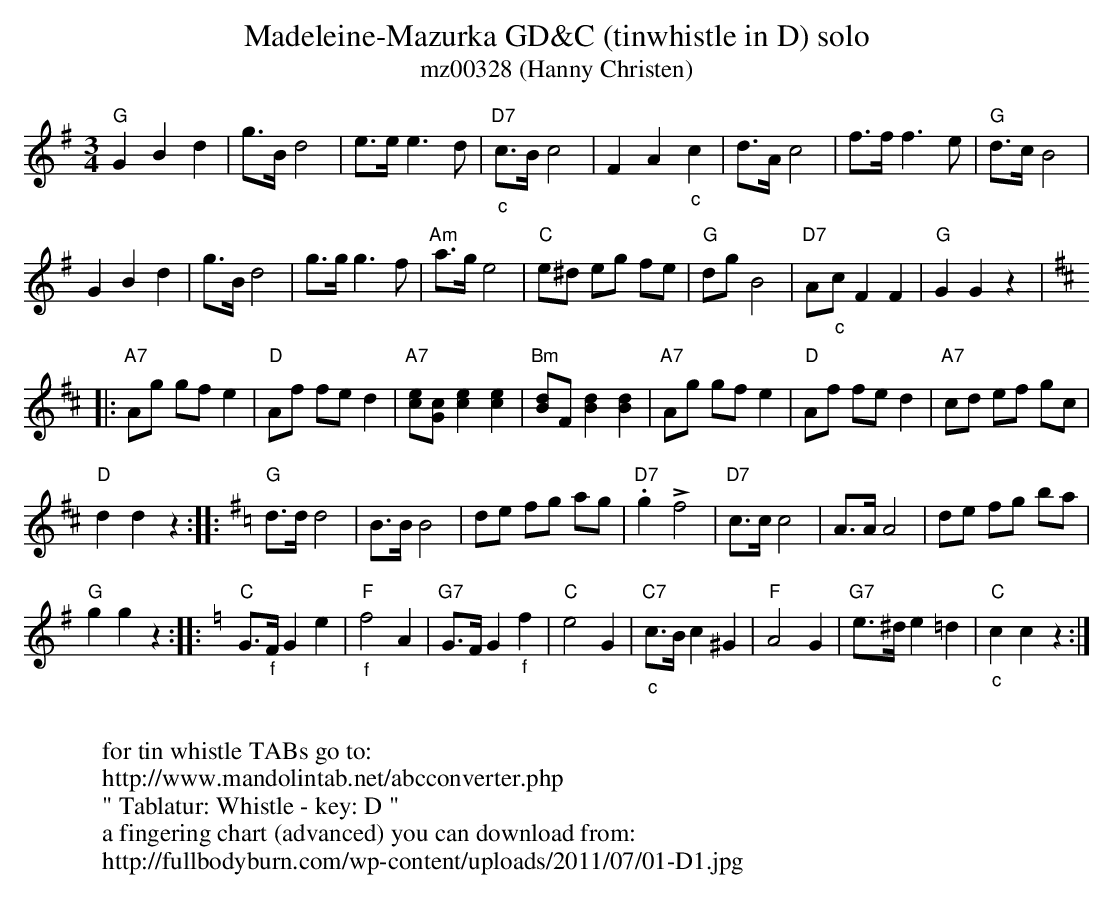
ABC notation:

X:1
T:Madeleine-Mazurka GD&C (tinwhistle in D) solo
T:mz00328 (Hanny Christen)
M:3/4
L:1/8
K:G transpose=12
"G"G2B2d2 | g>Bd4 | e>ee3d | "D7""_c"c>Bc4 | F2A2"_c"c2 | d>Ac4 | f>ff3e | "G"d>cB4 |
G2B2d2 | g>Bd4 | g>gg3f | "Am"a>ge4 | "C"e^d eg fe | "G"dgB4 | "D7"A"_c"cF2F2 | "G"G2G2z2 |: [K:D]
"A7"Ag gfe2 | "D"Af fed2 | "A7"[ce][Gc] [ce]2 [ce]2 | "Bm"[Bd]F [Bd]2 [Bd]2 | "A7"Ag gfe2 | "D"Af fed2 | \
"A7"cd ef gc |
"D"d2d2z2 :: [K:G] "G"d>dd4 | B>BB4 | de fg ag | "D7".g2 !>!f4 | \
"D7"c>c c4 | A>AA4 | de fg ba |
"G"g2g2z2 :: [K:C] "C"G>"_f"F G2e2 | "F""_f"f4A2 | \
"G7"G>FG2"_f"f2 | "C"e4G2 | "C7""_c"c>Bc2^G2 | "F"A4G2 | "G7"e>^d e2 =d2 | "C""_c"c2c2z2 :|
W:
W:for tin whistle TABs go to:
W:http://www.mandolintab.net/abcconverter.php
W:" Tablatur: Whistle - key: D "
W:a fingering chart (advanced) you can download from:
W:http://fullbodyburn.com/wp-content/uploads/2011/07/01-D1.jpg
